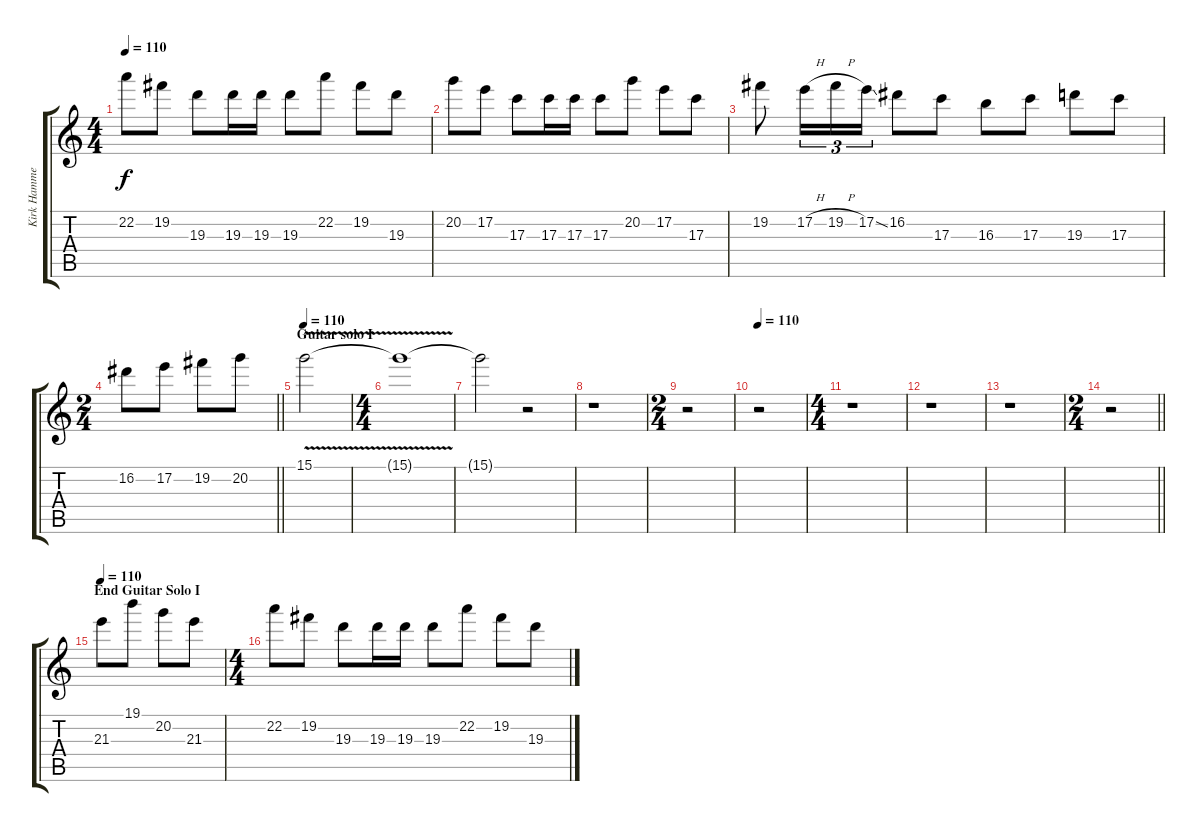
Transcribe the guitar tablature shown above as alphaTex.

\track ("Kirk Hammet" "Kirk Hamme") {instrument distortionguitar}
\staff {score tabs}
\tuning (E4 B3 G3 D3 A2 E2) {hide}
\ts (4 4)
\tempo 110
\clef g2
\ks c
22.2.8{dy f} 19.2.8 19.3.8 19.3.16 19.3.16 19.3.8 22.2.8 19.2.8 19.3.8 |
20.2.8 17.2.8 17.3.8 17.3.16 17.3.16 17.3.8 20.2.8 17.2.8 17.3.8 |
19.2.8 17.2{h}.16{tu (3 2)} 19.2{h}.16{tu (3 2)} 17.2{ss}.16{tu (3 2)} 16.2.8 17.3.8 16.3.8 17.3.8 19.3.8 17.3.8 |
\ts (2 4)
\barLineRight lightlight
16.2.8 17.2.8 19.2.8 20.2.8 |
\section ("" "Guitar solo I")
\tempo 110
15.1{v}.2{volume 4} |
\ts (4 4)
15.1{t}.1 |
15.1{t}.2 r.2 |
r.1 |
\ts (2 4)
r.2 |
\tempo 110
r.2 |
\ts (4 4)
r.1 |
r.1 |
r.1 |
\ts (2 4)
\barLineRight lightlight
r.2 |
\section ("" "End Guitar Solo I")
\tempo 110
21.3.8{volume 12 balance 8} 19.1.8 20.2.8 21.3.8 |
\ts (4 4)
22.2.8 19.2.8 19.3.8 19.3.16 19.3.16 19.3.8 22.2.8 19.2.8 19.3.8
